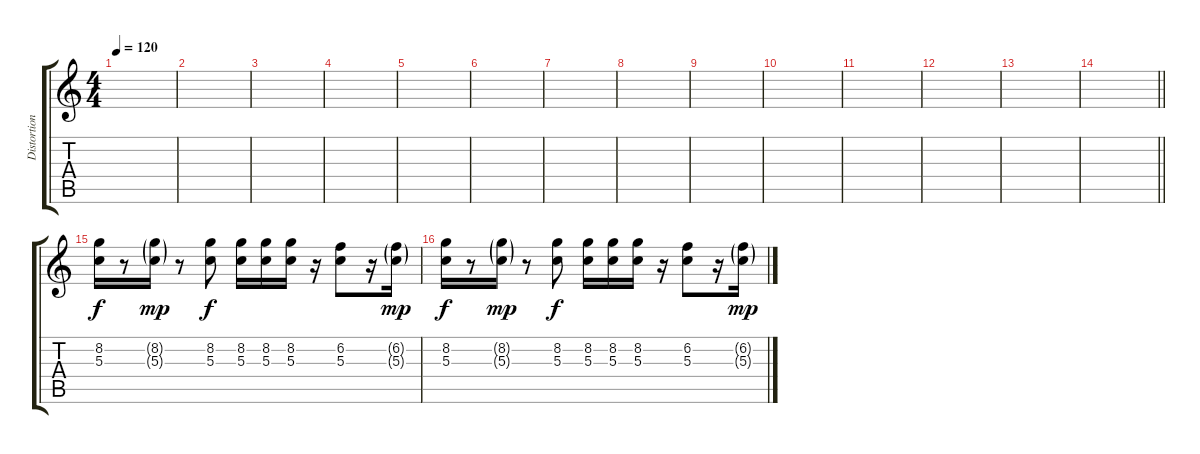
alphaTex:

\track ("Distortion Guitar" "Distortion") {instrument distortionguitar}
\staff {score tabs}
\tuning (E4 B3 G3 D3 A2 E2) {hide}
\ts (4 4)
\tempo 120
\clef g2
\ks c
|
|
|
|
|
|
|
|
|
|
|
|
|
\barLineRight lightlight
|
(8.2 5.3).16 r.8 (8.2{g} 5.3{g}).16{dy mp} r.8 (8.2 5.3).8{dy f} (8.2 5.3).16 (8.2 5.3).16 (8.2 5.3).16 r.16 (6.2 5.3).8 r.16 (6.2{g} 5.3{g}).16{dy mp} |
(8.2 5.3).16{dy f} r.8 (8.2{g} 5.3{g}).16{dy mp} r.8 (8.2 5.3).8{dy f} (8.2 5.3).16 (8.2 5.3).16 (8.2 5.3).16 r.16 (6.2 5.3).8 r.16 (6.2{g} 5.3{g}).16{dy mp}
